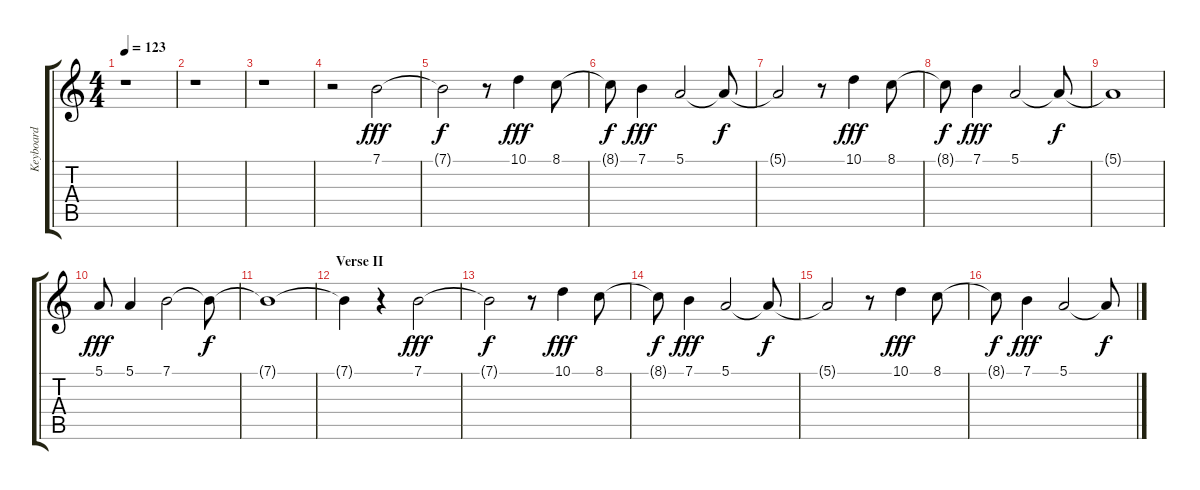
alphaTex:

\track ("Keyboard" "Keyboard") {instrument pad1newage}
\staff {score tabs}
\tuning (E4 B3 G3 D3 A2 E2) {hide}
\ts (4 4)
\tempo 123
\clef g2
\ks c
r.1{dy mf} |
r.1 |
r.1 |
r.2 7.1.2{dy fff} |
7.1{t}.2{dy f} r.8 10.1.4{dy fff} 8.1.8 |
8.1{t}.8{dy f} 7.1.4{dy fff} 5.1.2 5.1{t}.8{dy f} |
5.1{t}.2 r.8 10.1.4{dy fff} 8.1.8 |
8.1{t}.8{dy f} 7.1.4{dy fff} 5.1.2 5.1{t}.8{dy f} |
5.1{t}.1 |
5.1.8{dy fff} 5.1.4 7.1.2 7.1{t}.8{dy f} |
7.1{t}.1 |
\section ("" "Verse II")
7.1{t}.4 r.4 7.1.2{dy fff} |
7.1{t}.2{dy f} r.8 10.1.4{dy fff} 8.1.8 |
8.1{t}.8{dy f} 7.1.4{dy fff} 5.1.2 5.1{t}.8{dy f} |
5.1{t}.2 r.8 10.1.4{dy fff} 8.1.8 |
8.1{t}.8{dy f} 7.1.4{dy fff} 5.1.2 5.1{t}.8{dy f}
